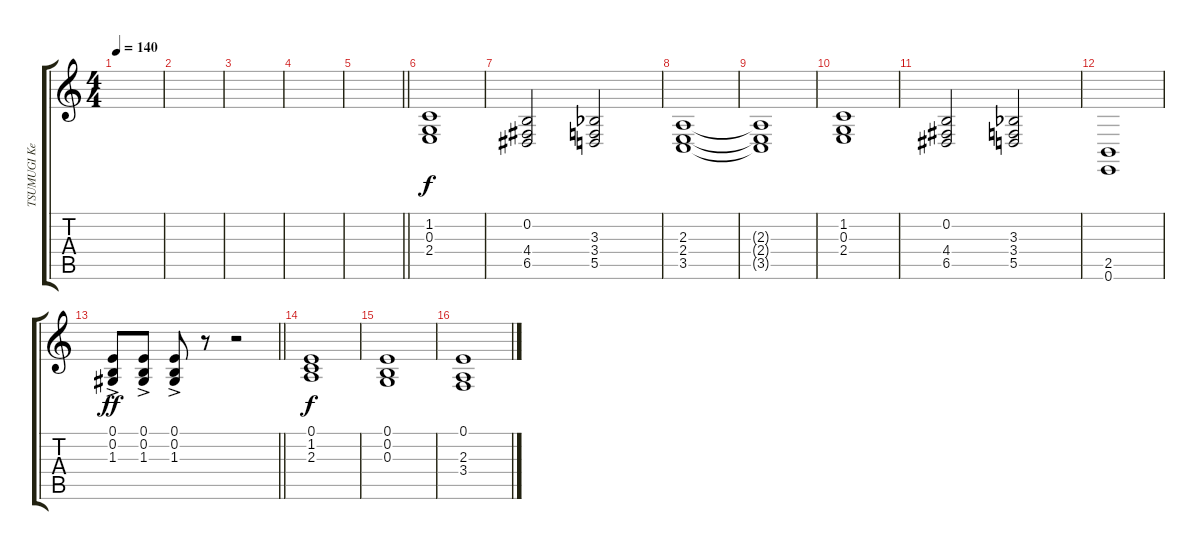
\track ("TSUMUGI Keyboard" "TSUMUGI Ke") {instrument lead2sawtooth}
\staff {score tabs}
\tuning (E4 B3 G3 D3 A2 E2) {hide}
\ts (4 4)
\tempo 140
\clef g2
\ks c
|
|
|
|
\barLineRight lightlight
|
(1.2 0.3 2.4).1{volume 9 instrument pad7halo} |
(0.2 4.4 6.5).2 (3.3{acc b} 3.4 5.5).2 |
(2.3 2.4 3.5).1 |
(2.3{t} 2.4{t} 3.5{t}).1 |
(1.2 0.3 2.4).1 |
(0.2 4.4 6.5).2 (3.3{acc b} 3.4 5.5).2 |
(2.5 0.6).1 |
\barLineRight lightlight
(0.1{ac} 0.2{ac} 1.3{ac}).8{dy ff} (0.1{ac} 0.2{ac} 1.3{ac}).8 (0.1{ac} 0.2{ac} 1.3{ac}).8 r.8 r.2 |
(0.1 1.2 2.3).1{dy f instrument pad2warm} |
(0.1 0.2 0.3).1 |
(0.1 2.3 3.4).1
